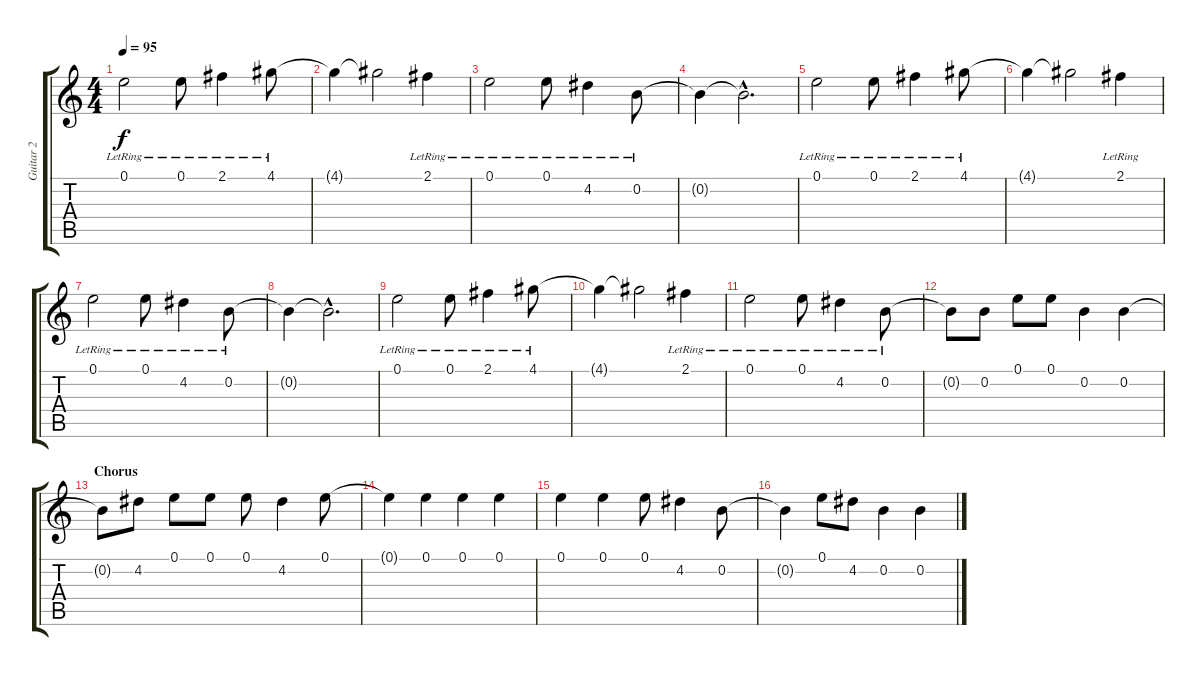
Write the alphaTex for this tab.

\track ("Guitar 2" "Guitar 2") {instrument electricguitarjazz}
\staff {score tabs}
\tuning (E4 B3 G3 D3 A2 E2) {hide}
\ts (4 4)
\tempo 95
\clef g2
\ks c
0.1{lr}.2{dy f} 0.1{lr}.8 2.1{lr}.4 4.1{lr}.8 |
4.1{t}.4 4.1{t}.2 2.1{lr}.4 |
0.1{lr}.2 0.1{lr}.8 4.2{lr}.4 0.2{lr}.8 |
0.2{t}.4 0.2{hac t}.2{d} |
0.1{lr}.2 0.1{lr}.8 2.1{lr}.4 4.1{lr}.8 |
4.1{t}.4 4.1{t}.2 2.1{lr}.4 |
0.1{lr}.2 0.1{lr}.8 4.2{lr}.4 0.2{lr}.8 |
0.2{t}.4 0.2{hac t}.2{d} |
0.1{lr}.2 0.1{lr}.8 2.1{lr}.4 4.1{lr}.8 |
4.1{t}.4 4.1{t}.2 2.1{lr}.4 |
0.1{lr}.2 0.1{lr}.8 4.2{lr}.4 0.2{lr}.8 |
0.2{t}.8 0.2.8 0.1.8 0.1.8 0.2.4 0.2.4 |
\section ("" "Chorus")
0.2{t}.8{volume 7} 4.2.8 0.1.8 0.1.8 0.1.8 4.2.4 0.1.8 |
0.1{t}.4 0.1.4 0.1.4 0.1.4 |
0.1.4 0.1.4 0.1.8 4.2.4 0.2.8 |
0.2{t}.4 0.1.8 4.2.8 0.2.4 0.2.4
